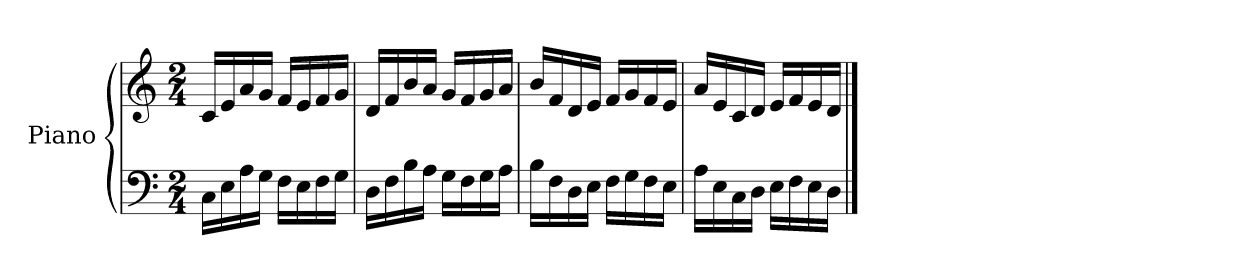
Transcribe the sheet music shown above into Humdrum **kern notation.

**kern	**kern
*part1	*part1
*staff2	*staff1
*I"Piano	*
*I'Pno.	*
*clefF4	*clefG2
*k[]	*k[]
*M2/4	*M2/4
*MM60	*MM60
=1	=1
16C<\LL	16c/LL
16E<\	16e/
16A<\	16a/
16G<\JJ	16g/JJ
16F<\LL	16f/LL
16E<\	16e/
16F<\	16f/
16G<\JJ	16g/JJ
=2	=2
16D\LL	16d/LL
16F\	16f/
16B\	16b/
16A\JJ	16a/JJ
16G\LL	16g/LL
16F\	16f/
16G\	16g/
16A\JJ	16a/JJ
=3	=3
16B<\LL	16b/LL
16F<\	16f/
16D<\	16d/
16E<\JJ	16e/JJ
16F<\LL	16f/LL
16G<\	16g/
16F<\	16f/
16E<\JJ	16e/JJ
=4	=4
16A\LL	16a/LL
16E\	16e/
16C\	16c/
16D\JJ	16d/JJ
16E\LL	16e/LL
16F\	16f/
16E\	16e/
16D\JJ	16d/JJ
==	==
*-	*-
